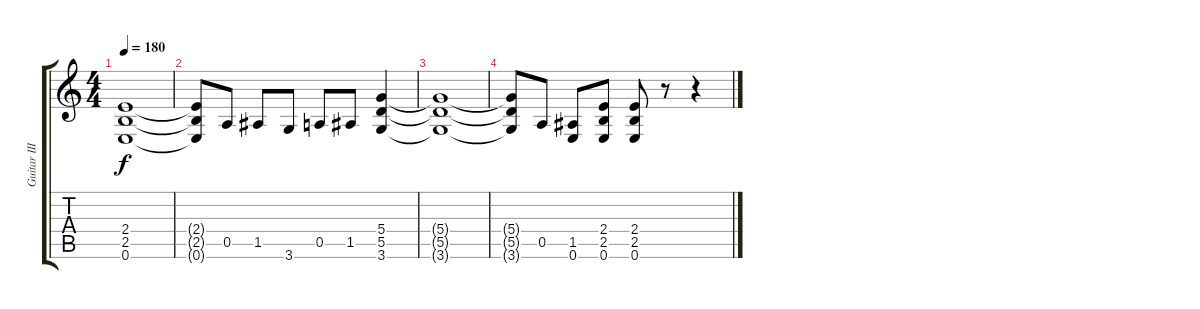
\track ("Guitar III - Lead Fills" "Guitar III") {instrument distortionguitar}
\staff {score tabs}
\tuning (E4 B3 G3 D3 A2 E2) {hide}
\ts (4 4)
\tempo 180
\clef g2
\ks c
(2.4{t} 2.5{t} 0.6{t}).1{dy f} |
(2.4{t} 2.5{t} 0.6{t}).8 0.5.8 1.5.8 3.6.8 0.5.8 1.5.8 (5.4 5.5 3.6).4 |
(5.4{t} 5.5{t} 3.6{t}).1 |
(5.4{t} 5.5{t} 3.6{t}).8 0.5.8 (1.5 0.6).8 (2.4 2.5 0.6).8 (2.4 2.5 0.6).8 r.8 r.4
